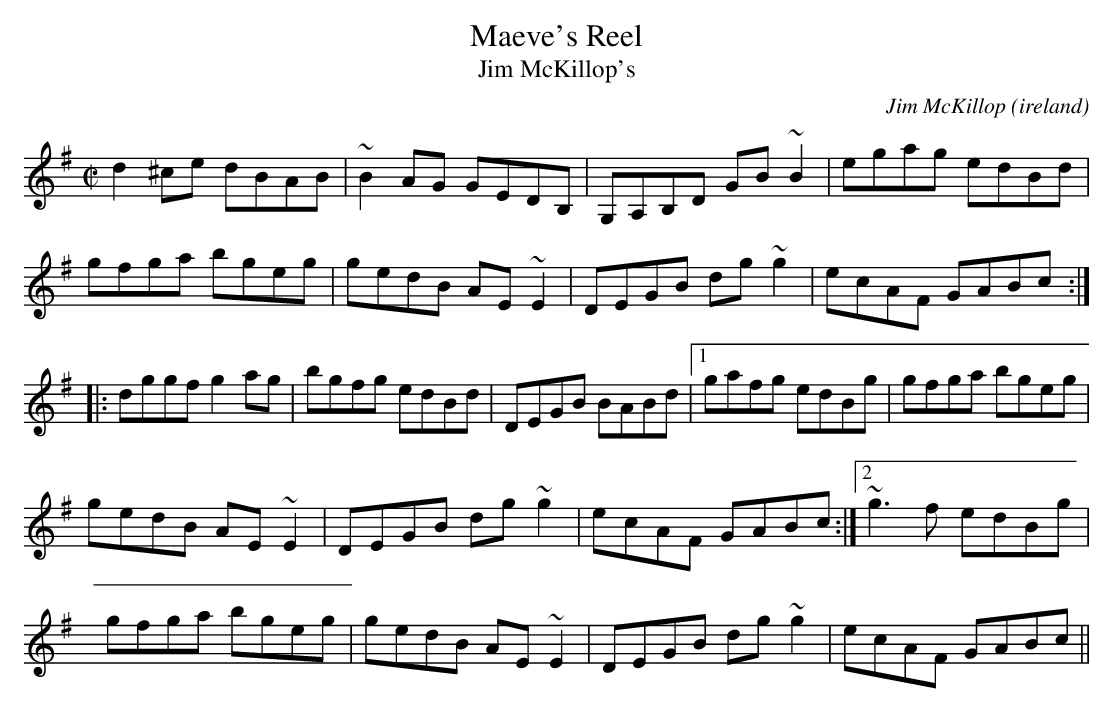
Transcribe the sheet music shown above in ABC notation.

X:1
T:Maeve's Reel
T:Jim McKillop's
O:ireland
C:Jim McKillop
M:C|
K:G
d2^ce dBAB|~B2AG GEDB,|G,A,B,D GB~B2|egag edBd|
gfga bgeg|gedB AE~E2|DEGB dg~g2|ecAF GABc:|
|:dggf g2ag|bgfg edBd|DEGB BABd|1 gafg edBg|gfga bgeg|
gedB AE~E2|DEGB dg~g2|ecAF GABc:|2 ~g3f edBg|
gfga bgeg|gedB AE~E2|DEGB dg~g2|ecAF GABc||
